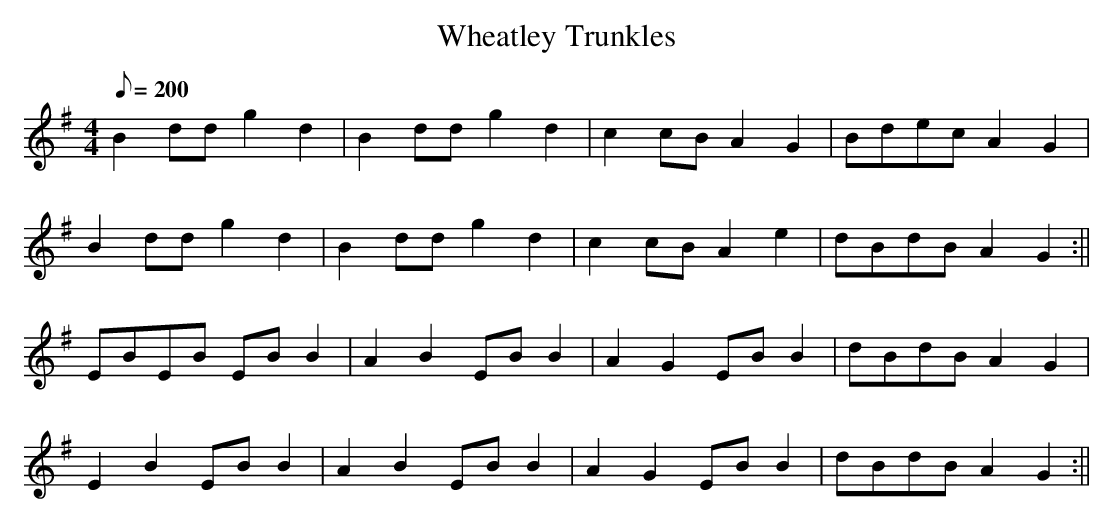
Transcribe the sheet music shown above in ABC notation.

X:1
T:Wheatley Trunkles
M:4/4
L:1/8
Q:1/8=200
K:G
B2 dd g2 d2|B2 dd g2 d2|c2 cB A2 G2|Bdec A2 G2|
B2 dd g2 d2|B2 dd g2 d2|c2 cB A2 e2|dBdB A2 G2:||
EBEB EB B2|A2 B2 EB B2|A2 G2 EB B2|dBdB A2 G2|
E2 B2 EB B2|A2 B2 EB B2|A2 G2 EB B2|dBdB A2 G2:||
